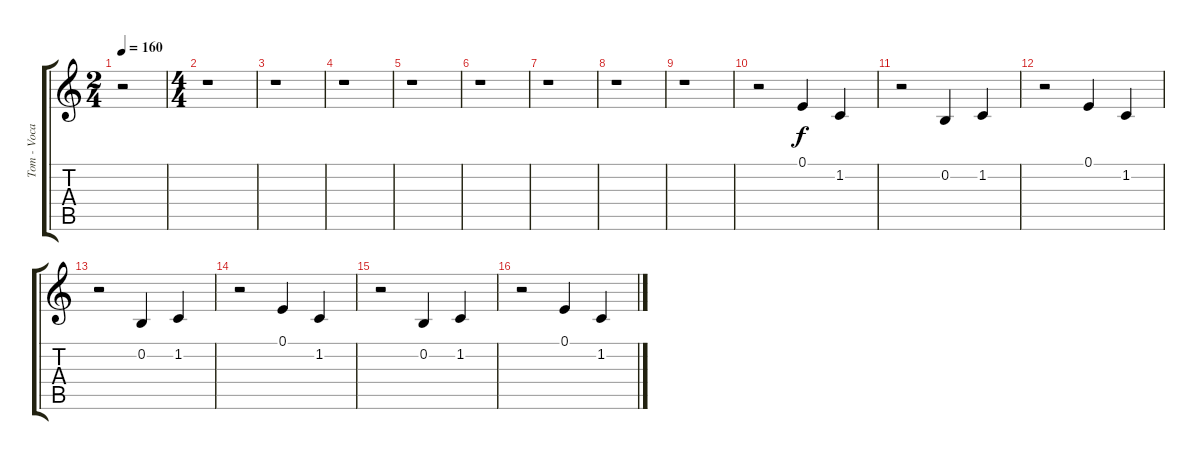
\track ("Tom - Vocals" "Tom - Voca") {instrument synthbrass2}
\staff {score tabs}
\tuning (E4 B3 G3 D3 A2 E2) {hide}
\ts (2 4)
\tempo 160
\clef g2
\ks c
r.2{dy f instrument synthbrass2} |
\ts (4 4)
r.1 |
r.1 |
r.1 |
r.1 |
r.1 |
r.1 |
r.1 |
r.1 |
r.2 0.1.4 1.2.4 |
r.2 0.2.4 1.2.4 |
r.2 0.1.4 1.2.4 |
r.2 0.2.4 1.2.4 |
r.2 0.1.4 1.2.4 |
r.2 0.2.4 1.2.4 |
r.2 0.1.4 1.2.4
